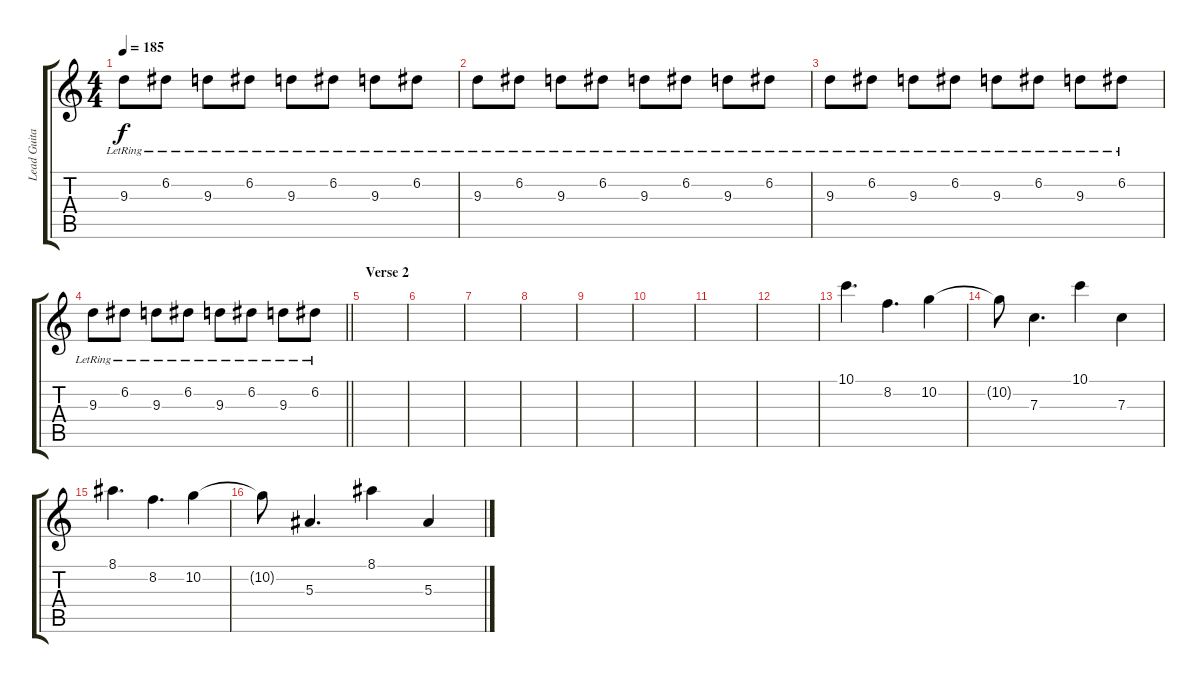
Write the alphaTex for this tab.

\track ("Lead Guitar" "Lead Guita") {instrument overdrivenguitar}
\staff {score tabs}
\tuning (D4 A3 F3 C3 G2 C2) {hide}
\ts (4 4)
\tempo 185
\clef g2
\ks c
9.3{lr}.8{dy f volume 9} 6.2{lr}.8 9.3{lr}.8 6.2{lr}.8 9.3{lr}.8 6.2{lr}.8 9.3{lr}.8 6.2{lr}.8 |
9.3{lr}.8 6.2{lr}.8 9.3{lr}.8 6.2{lr}.8 9.3{lr}.8 6.2{lr}.8 9.3{lr}.8 6.2{lr}.8 |
9.3{lr}.8 6.2{lr}.8 9.3{lr}.8 6.2{lr}.8 9.3{lr}.8 6.2{lr}.8 9.3{lr}.8 6.2{lr}.8 |
\barLineRight lightlight
9.3{lr}.8 6.2{lr}.8 9.3{lr}.8 6.2{lr}.8 9.3{lr}.8 6.2{lr}.8 9.3{lr}.8 6.2{lr}.8 |
\section ("" "Verse 2")
|
|
|
|
|
|
|
|
10.1.4{d} 8.2.4{d} 10.2.4 |
10.2{t}.8 7.3.4{d} 10.1.4 7.3.4 |
8.1.4{d} 8.2.4{d} 10.2.4 |
10.2{t}.8 5.3.4{d} 8.1.4 5.3.4
